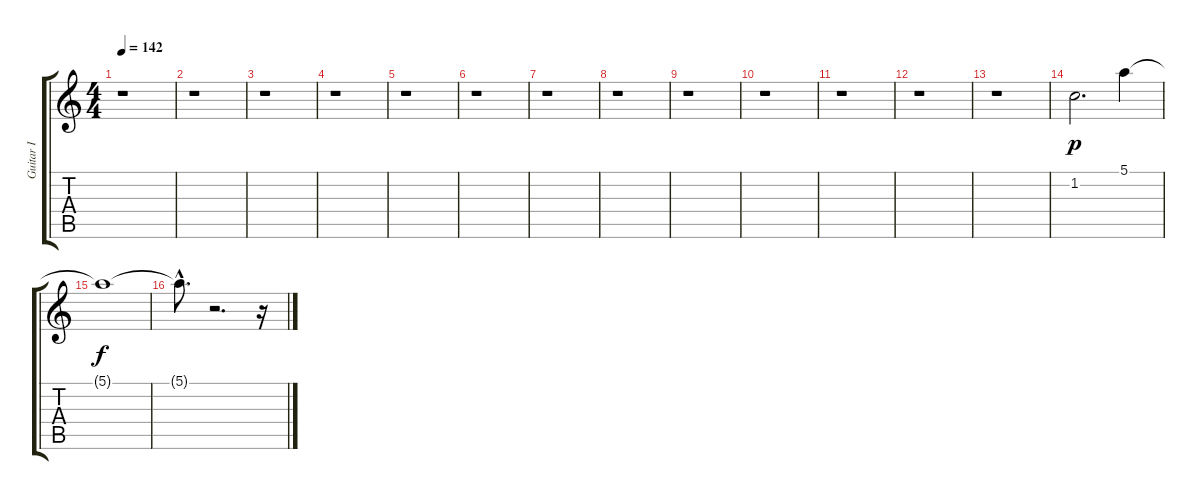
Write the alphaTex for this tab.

\track ("Guitar I" "Guitar I") {instrument distortionguitar}
\staff {score tabs}
\tuning (E4 B3 G3 D3 A2 E2) {hide}
\ts (4 4)
\tempo 142
\clef g2
\ks c
r.1{dy f} |
r.1 |
r.1 |
r.1 |
r.1 |
r.1 |
r.1 |
r.1 |
r.1 |
r.1 |
r.1 |
r.1 |
r.1 |
1.2.2{d dy p} 5.1.4 |
5.1{t}.1{dy f} |
5.1{hac t}.8{d} r.2{d} r.16
